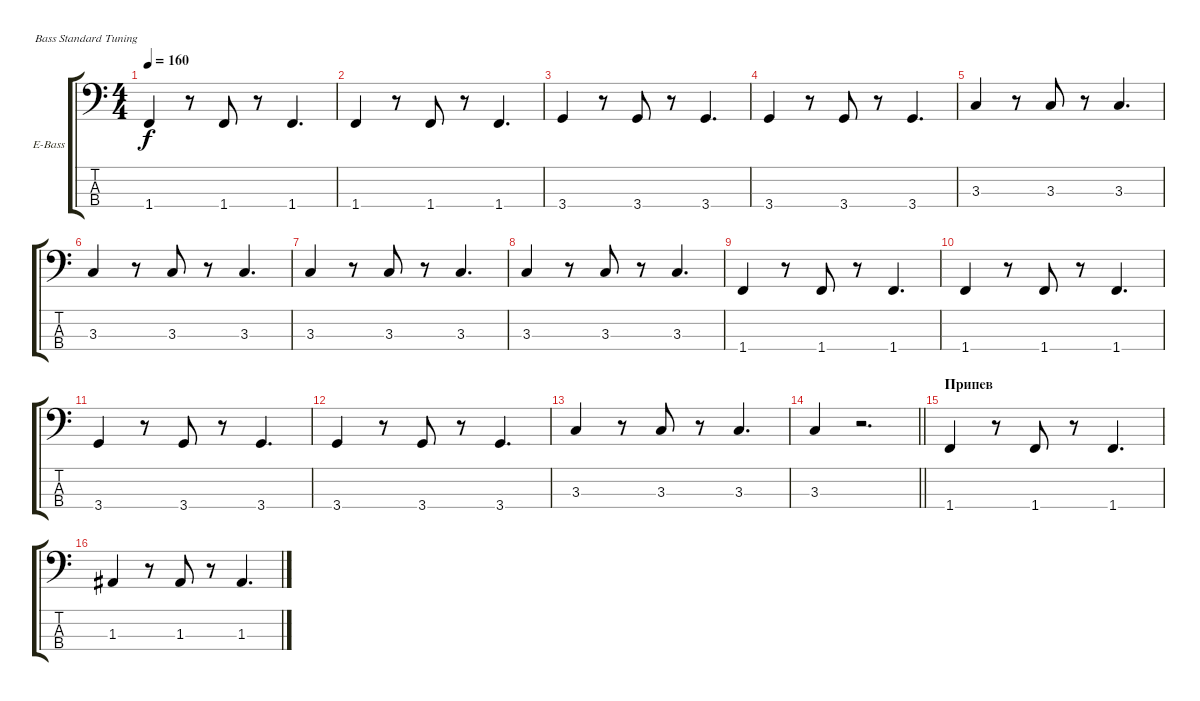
\bracketExtendMode groupsimilarinstruments
\firstSystemTrackNameOrientation horizontal
\otherSystemsTrackNameOrientation horizontal
\track ("Бас-гитара" "E-Bass") {instrument electricbassfinger}
\staff {score tabs}
\tuning (G2 D2 A1 E1)
\ts (4 4)
\tempo 160
\clef f4
\ks c
1.4.4{dy f} r.8 1.4.8 r.8 1.4.4{d} |
1.4.4 r.8 1.4.8 r.8 1.4.4{d} |
3.4.4 r.8 3.4.8 r.8 3.4.4{d} |
3.4.4 r.8 3.4.8 r.8 3.4.4{d} |
3.3.4 r.8 3.3.8 r.8 3.3.4{d} |
3.3.4 r.8 3.3.8 r.8 3.3.4{d} |
3.3.4 r.8 3.3.8 r.8 3.3.4{d} |
3.3.4 r.8 3.3.8 r.8 3.3.4{d} |
1.4.4 r.8 1.4.8 r.8 1.4.4{d} |
1.4.4 r.8 1.4.8 r.8 1.4.4{d} |
3.4.4 r.8 3.4.8 r.8 3.4.4{d} |
3.4.4 r.8 3.4.8 r.8 3.4.4{d} |
3.3.4 r.8 3.3.8 r.8 3.3.4{d} |
\barLineRight lightlight
3.3.4 r.2{d} |
\section ("" "Припев")
1.4.4 r.8 1.4.8 r.8 1.4.4{d} |
1.3.4 r.8 1.3.8 r.8 1.3.4{d}
